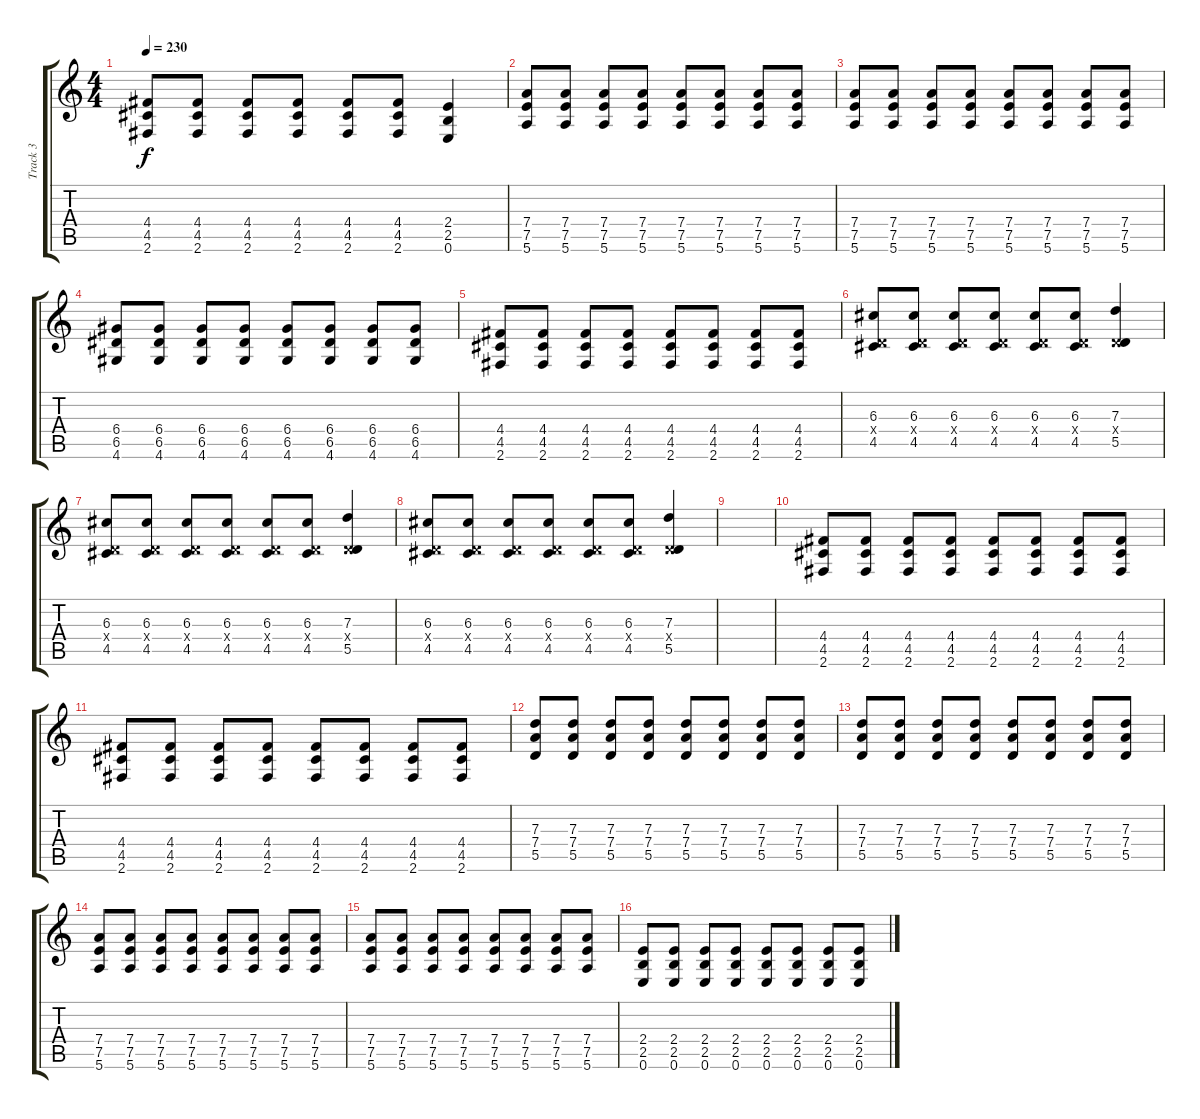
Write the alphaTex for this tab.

\track ("Track 3" "Track 3") {instrument distortionguitar}
\staff {score tabs}
\tuning (E4 B3 G3 D3 A2 E2) {hide}
\ts (4 4)
\tempo 230
\clef g2
\ks c
(4.4 4.5 2.6).8{dy f} (4.4 4.5 2.6).8 (4.4 4.5 2.6).8 (4.4 4.5 2.6).8 (4.4 4.5 2.6).8 (4.4 4.5 2.6).8 (2.4 2.5 0.6).4 |
(7.4 7.5 5.6).8 (7.4 7.5 5.6).8 (7.4 7.5 5.6).8 (7.4 7.5 5.6).8 (7.4 7.5 5.6).8 (7.4 7.5 5.6).8 (7.4 7.5 5.6).8 (7.4 7.5 5.6).8 |
(7.4 7.5 5.6).8 (7.4 7.5 5.6).8 (7.4 7.5 5.6).8 (7.4 7.5 5.6).8 (7.4 7.5 5.6).8 (7.4 7.5 5.6).8 (7.4 7.5 5.6).8 (7.4 7.5 5.6).8 |
(6.4 6.5 4.6).8 (6.4 6.5 4.6).8 (6.4 6.5 4.6).8 (6.4 6.5 4.6).8 (6.4 6.5 4.6).8 (6.4 6.5 4.6).8 (6.4 6.5 4.6).8 (6.4 6.5 4.6).8 |
(4.4 4.5 2.6).8 (4.4 4.5 2.6).8 (4.4 4.5 2.6).8 (4.4 4.5 2.6).8 (4.4 4.5 2.6).8 (4.4 4.5 2.6).8 (4.4 4.5 2.6).8 (4.4 4.5 2.6).8 |
(6.3 0.4{x} 4.5).8 (6.3 0.4{x} 4.5).8 (6.3 0.4{x} 4.5).8 (6.3 0.4{x} 4.5).8 (6.3 0.4{x} 4.5).8 (6.3 0.4{x} 4.5).8 (7.3 0.4{x} 5.5).4 |
(6.3 0.4{x} 4.5).8 (6.3 0.4{x} 4.5).8 (6.3 0.4{x} 4.5).8 (6.3 0.4{x} 4.5).8 (6.3 0.4{x} 4.5).8 (6.3 0.4{x} 4.5).8 (7.3 0.4{x} 5.5).4 |
(6.3 0.4{x} 4.5).8 (6.3 0.4{x} 4.5).8 (6.3 0.4{x} 4.5).8 (6.3 0.4{x} 4.5).8 (6.3 0.4{x} 4.5).8 (6.3 0.4{x} 4.5).8 (7.3 0.4{x} 5.5).4 |
|
(4.4 4.5 2.6).8 (4.4 4.5 2.6).8 (4.4 4.5 2.6).8 (4.4 4.5 2.6).8 (4.4 4.5 2.6).8 (4.4 4.5 2.6).8 (4.4 4.5 2.6).8 (4.4 4.5 2.6).8 |
(4.4 4.5 2.6).8 (4.4 4.5 2.6).8 (4.4 4.5 2.6).8 (4.4 4.5 2.6).8 (4.4 4.5 2.6).8 (4.4 4.5 2.6).8 (4.4 4.5 2.6).8 (4.4 4.5 2.6).8 |
(7.3 7.4 5.5).8 (7.3 7.4 5.5).8 (7.3 7.4 5.5).8 (7.3 7.4 5.5).8 (7.3 7.4 5.5).8 (7.3 7.4 5.5).8 (7.3 7.4 5.5).8 (7.3 7.4 5.5).8 |
(7.3 7.4 5.5).8 (7.3 7.4 5.5).8 (7.3 7.4 5.5).8 (7.3 7.4 5.5).8 (7.3 7.4 5.5).8 (7.3 7.4 5.5).8 (7.3 7.4 5.5).8 (7.3 7.4 5.5).8 |
(7.4 7.5 5.6).8 (7.4 7.5 5.6).8 (7.4 7.5 5.6).8 (7.4 7.5 5.6).8 (7.4 7.5 5.6).8 (7.4 7.5 5.6).8 (7.4 7.5 5.6).8 (7.4 7.5 5.6).8 |
(7.4 7.5 5.6).8 (7.4 7.5 5.6).8 (7.4 7.5 5.6).8 (7.4 7.5 5.6).8 (7.4 7.5 5.6).8 (7.4 7.5 5.6).8 (7.4 7.5 5.6).8 (7.4 7.5 5.6).8 |
(2.4 2.5 0.6).8 (2.4 2.5 0.6).8 (2.4 2.5 0.6).8 (2.4 2.5 0.6).8 (2.4 2.5 0.6).8 (2.4 2.5 0.6).8 (2.4 2.5 0.6).8 (2.4 2.5 0.6).8
